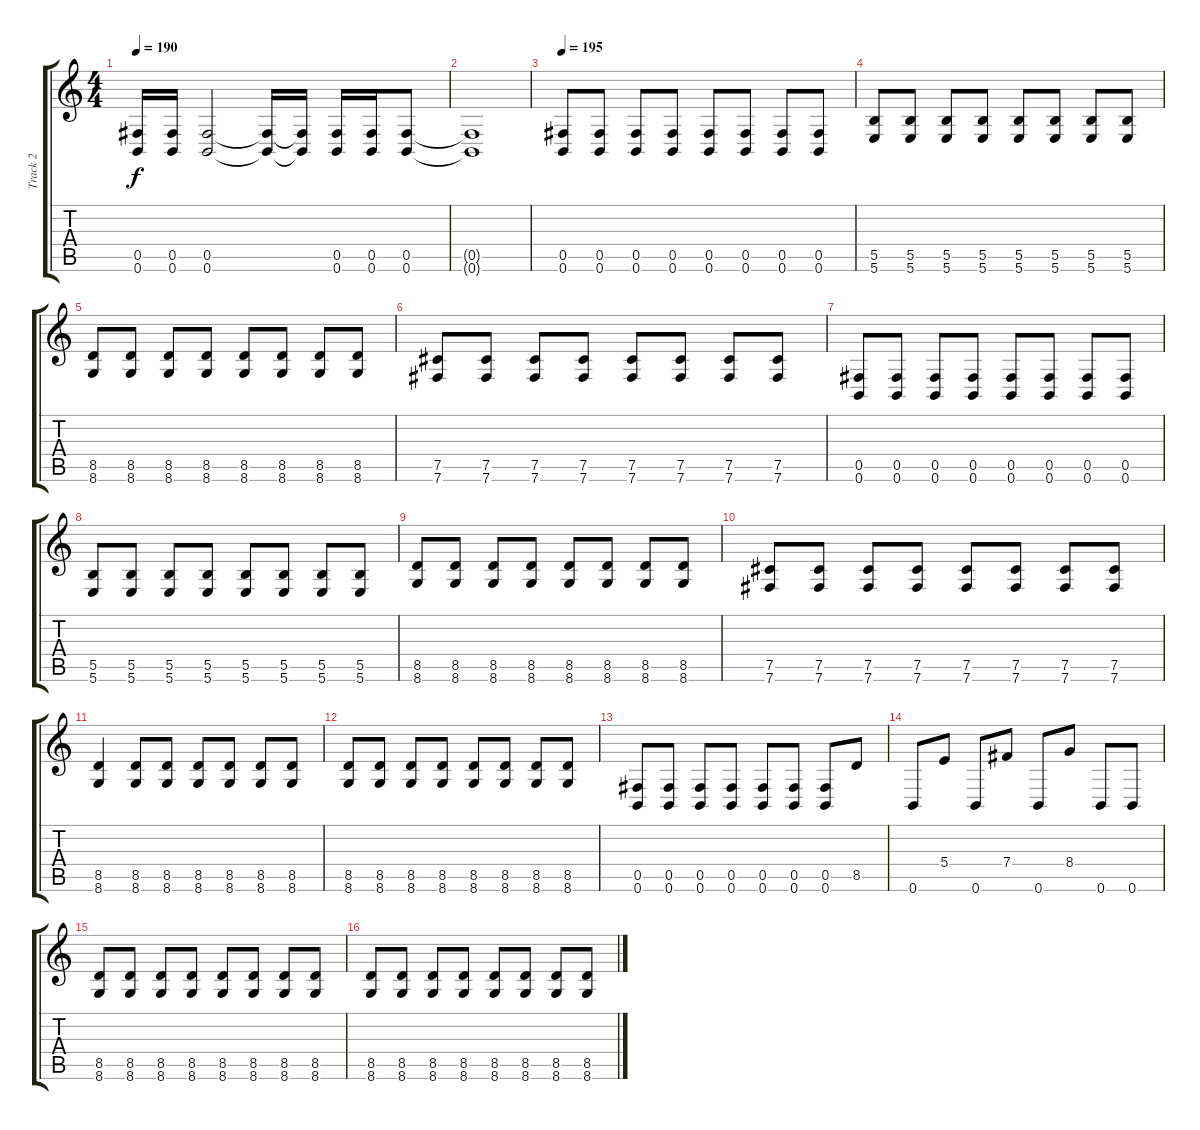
\track ("Track 2" "Track 2") {instrument distortionguitar}
\staff {score tabs}
\tuning (Db4 Ab3 E3 B2 Gb2 B1) {hide}
\ts (4 4)
\tempo 190
\clef g2
\ks c
(0.5 0.6).16{dy f} (0.5 0.6).16 (0.5 0.6).2 (0.5{t} 0.6{t}).16 (0.5{t} 0.6{t}).16 (0.5 0.6).16 (0.5 0.6).16 (0.5 0.6).8 |
(0.5{t} 0.6{t}).1 |
\tempo 195
(0.5 0.6).8 (0.5 0.6).8 (0.5 0.6).8 (0.5 0.6).8 (0.5 0.6).8 (0.5 0.6).8 (0.5 0.6).8 (0.5 0.6).8 |
(5.5 5.6).8 (5.5 5.6).8 (5.5 5.6).8 (5.5 5.6).8 (5.5 5.6).8 (5.5 5.6).8 (5.5 5.6).8 (5.5 5.6).8 |
(8.5 8.6).8 (8.5 8.6).8 (8.5 8.6).8 (8.5 8.6).8 (8.5 8.6).8 (8.5 8.6).8 (8.5 8.6).8 (8.5 8.6).8 |
(7.5 7.6).8 (7.5 7.6).8 (7.5 7.6).8 (7.5 7.6).8 (7.5 7.6).8 (7.5 7.6).8 (7.5 7.6).8 (7.5 7.6).8 |
(0.5 0.6).8 (0.5 0.6).8 (0.5 0.6).8 (0.5 0.6).8 (0.5 0.6).8 (0.5 0.6).8 (0.5 0.6).8 (0.5 0.6).8 |
(5.5 5.6).8 (5.5 5.6).8 (5.5 5.6).8 (5.5 5.6).8 (5.5 5.6).8 (5.5 5.6).8 (5.5 5.6).8 (5.5 5.6).8 |
(8.5 8.6).8 (8.5 8.6).8 (8.5 8.6).8 (8.5 8.6).8 (8.5 8.6).8 (8.5 8.6).8 (8.5 8.6).8 (8.5 8.6).8 |
(7.5 7.6).8 (7.5 7.6).8 (7.5 7.6).8 (7.5 7.6).8 (7.5 7.6).8 (7.5 7.6).8 (7.5 7.6).8 (7.5 7.6).8 |
(8.5 8.6).4 (8.5 8.6).8 (8.5 8.6).8 (8.5 8.6).8 (8.5 8.6).8 (8.5 8.6).8 (8.5 8.6).8 |
(8.5 8.6).8 (8.5 8.6).8 (8.5 8.6).8 (8.5 8.6).8 (8.5 8.6).8 (8.5 8.6).8 (8.5 8.6).8 (8.5 8.6).8 |
(0.5 0.6).8 (0.5 0.6).8 (0.5 0.6).8 (0.5 0.6).8 (0.5 0.6).8 (0.5 0.6).8 (0.5 0.6).8 8.5.8 |
0.6.8 5.4.8 0.6.8 7.4.8 0.6.8 8.4.8 0.6.8 0.6.8 |
(8.5 8.6).8 (8.5 8.6).8 (8.5 8.6).8 (8.5 8.6).8 (8.5 8.6).8 (8.5 8.6).8 (8.5 8.6).8 (8.5 8.6).8 |
(8.5 8.6).8 (8.5 8.6).8 (8.5 8.6).8 (8.5 8.6).8 (8.5 8.6).8 (8.5 8.6).8 (8.5 8.6).8 (8.5 8.6).8
